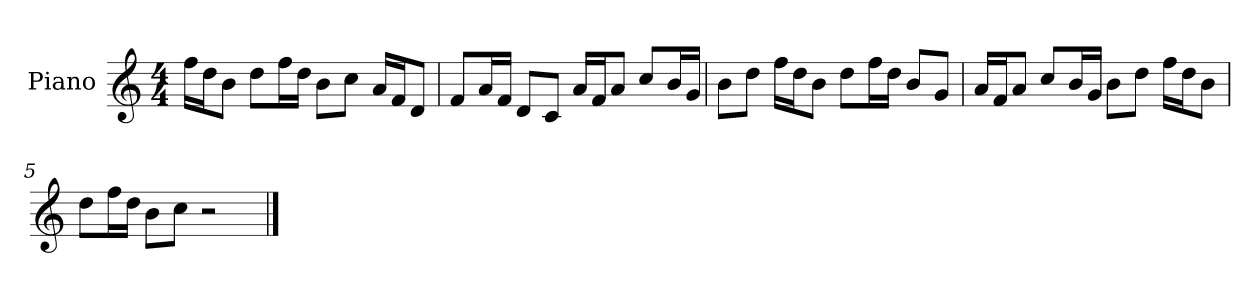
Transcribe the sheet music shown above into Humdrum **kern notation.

**kern
*part1
*staff1
*I"Piano
*I'P-no
*clefG2
*k[]
*M4/4
*MM90
=1
16ff\LL
16dd\J
8b\J
8dd\L
16ff\L
16dd\JJ
8b\L
8cc\J
16a/LL
16f/J
8d/J
=2
8f/L
16a/L
16f/JJ
8d/L
8c/J
16a/LL
16f/J
8a/J
8cc/L
16b/L
16g/JJ
=3
8b\L
8dd\J
16ff\LL
16dd\J
8b\J
8dd\L
16ff\L
16dd\JJ
8b/L
8g/J
=4
16a/LL
16f/J
8a/J
8cc/L
16b/L
16g/JJ
8b\L
8dd\J
16ff\LL
16dd\J
8b\J
!!LO:LB:g=z
=5
8dd\L
16ff\L
16dd\JJ
8b\L
8cc\J
2r
==
*-
